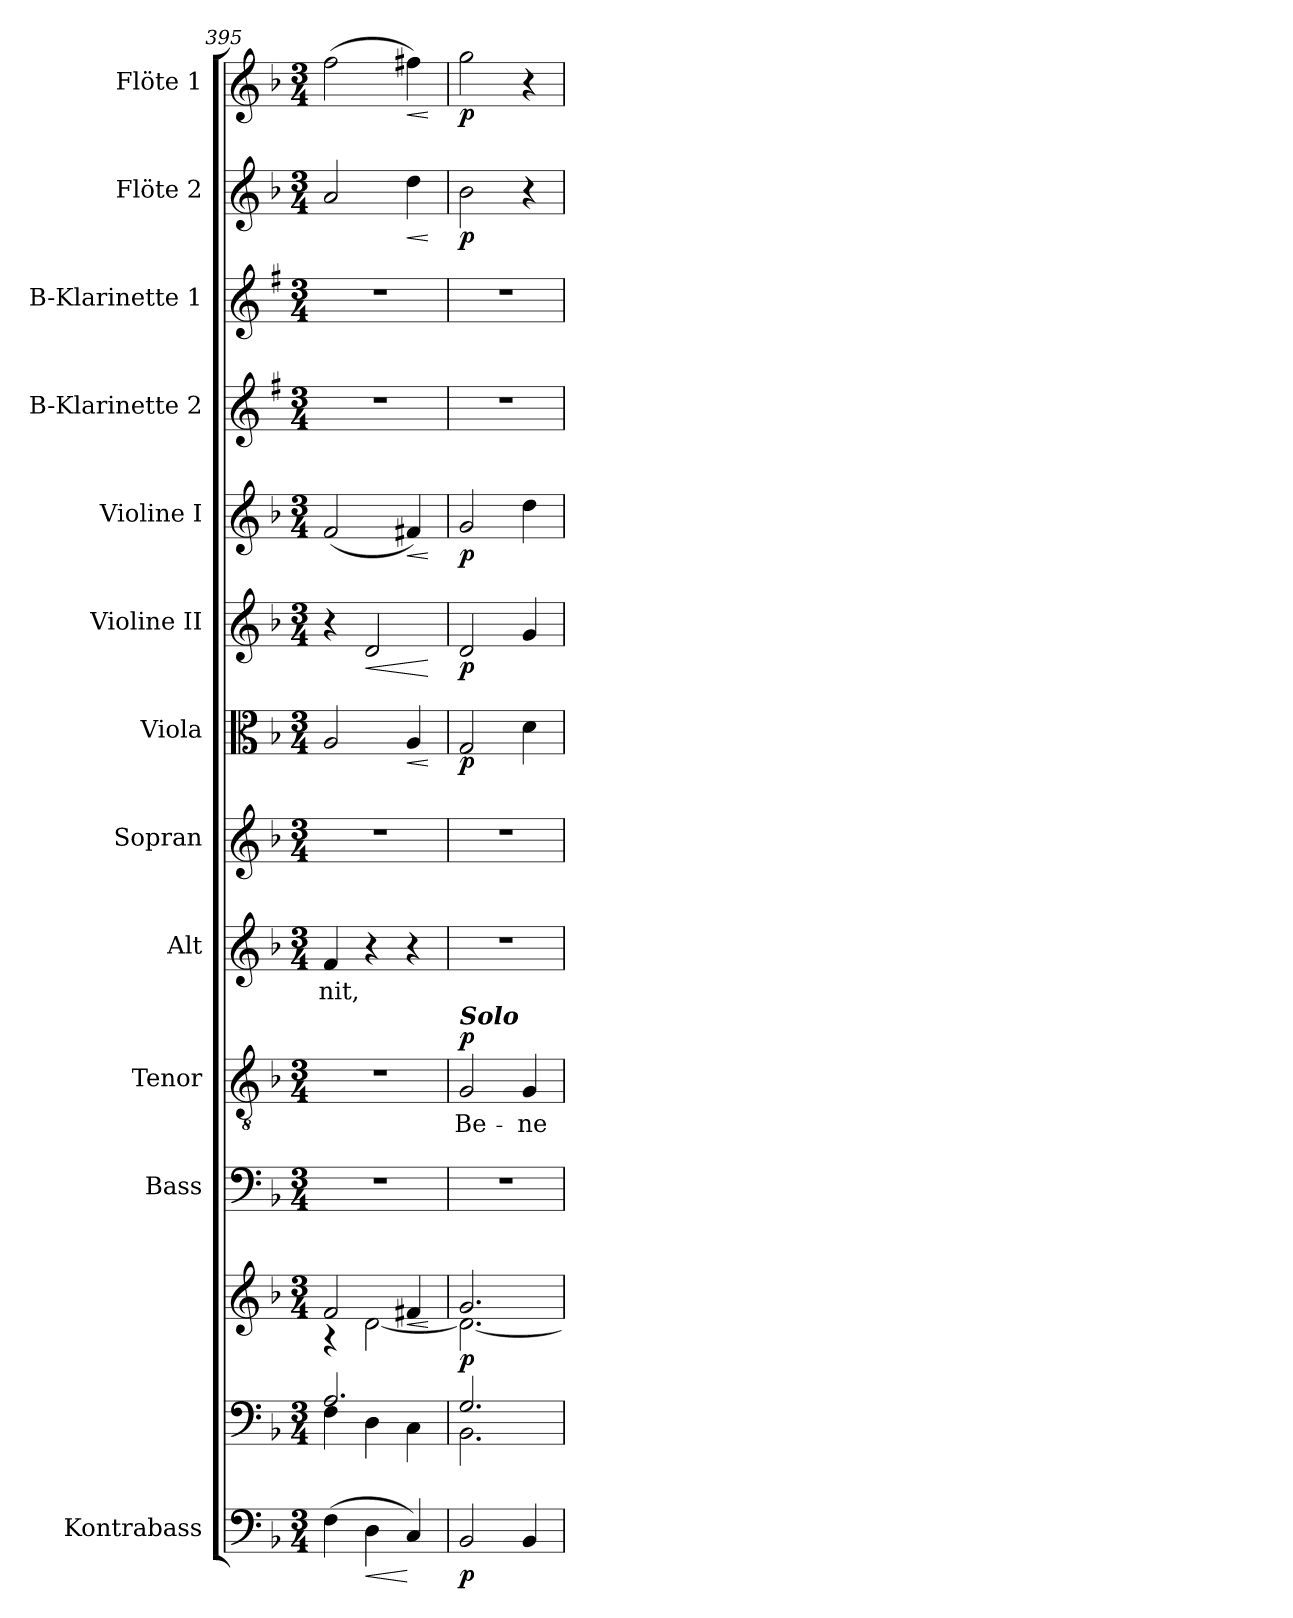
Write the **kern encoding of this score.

**kern	**dynam	**kern	**kern	**dynam	**kern	**kern	**text	**dynam	**kern	**text	**kern	**kern	**dynam	**kern	**dynam	**kern	**dynam	**kern	**kern	**kern	**dynam	**kern	**dynam
*part13	*part13	*part12	*part12	*part12	*part11	*part10	*part10	*part10	*part9	*part9	*part8	*part7	*part7	*part6	*part6	*part5	*part5	*part4	*part3	*part2	*part2	*part1	*part1
*staff14	*staff14	*staff13	*staff12	*staff12/13	*staff11	*staff10	*staff10	*staff10	*staff9	*staff9	*staff8	*staff7	*staff7	*staff6	*staff6	*staff5	*staff5	*staff4	*staff3	*staff2	*staff2	*staff1	*staff1
*I"Kontrabass	*	*	*	*	*I"Bass	*I"Tenor	*	*	*I"Alt	*	*I"Sopran	*I"Viola	*	*I"Violine II	*	*I"Violine I	*	*I"B-Klarinette 2	*I"B-Klarinette 1	*I"Flöte 2	*	*I"Flöte 1	*
*I'Kb.	*	*	*	*	*I'B.	*I'T.	*	*	*I'A.	*	*I'S.	*I'Vla.	*	*I'Vl. II	*	*I'Vl. I	*	*I'B Kl. 2	*I'B Kl. 1	*I'Fl. 2	*	*I'Fl. 1	*
*clefF4	*	*clefF4	*clefG2	*	*clefF4	*clefGv2	*	*	*clefG2	*	*clefG2	*clefC3	*	*clefG2	*	*clefG2	*	*clefG2	*clefG2	*clefG2	*	*clefG2	*
*ITrd7c12	*	*	*	*	*	*	*	*	*	*	*	*	*	*	*	*	*	*ITrd1c2	*ITrd1c2	*	*	*	*
*k[b-]	*	*k[b-]	*k[b-]	*	*k[b-]	*k[b-]	*	*	*k[b-]	*	*k[b-]	*k[b-]	*	*k[b-]	*	*k[b-]	*	*k[b-]	*k[b-]	*k[b-]	*	*k[b-]	*
*F:	*	*F:	*F:	*	*F:	*F:	*	*	*F:	*	*F:	*F:	*	*F:	*	*F:	*	*F:	*F:	*F:	*	*F:	*
*M3/4	*	*M3/4	*M3/4	*	*M3/4	*M3/4	*	*	*M3/4	*	*M3/4	*M3/4	*	*M3/4	*	*M3/4	*	*M3/4	*M3/4	*M3/4	*	*M3/4	*
=395	=395	=395	=395	=395	=395	=395	=395	=395	=395	=395	=395	=395	=395	=395	=395	=395	=395	=395	=395	=395	=395	=395	=395
*	*	*^	*^	*	*	*	*	*	*	*	*	*	*	*	*	*	*	*	*	*	*	*	*
!	!	!	!	!	!	!	!	!	!	!	!	!LO:LY:b	!	!	!	!	!	!	!	!	!	!	!	!	!
(>4FF\	.	2.A/	4F\	2f/	4rA	.	2.r	2.r	.	.	4f/	-nit,	2.r	2A/	.	4r	.	(<2f/	.	2.r	2.r	2a/	.	(>2ff\	.
!	!LO:HP:b	!	!	!	!	!	!	!	!	!	!	!	!	!	!	!	!LO:HP:b	!	!	!	!	!	!	!	!
4DD\	<	.	4D\	.	[<2d\	.	.	.	.	.	4r	.	.	.	.	2d/	<	.	.	.	.	.	.	.	.
!	!	!	!	!	!	!LO:HP:b	!	!	!	!	!	!	!	!	!LO:HP:b	!	!	!	!LO:HP:b	!	!	!	!LO:HP:b	!	!LO:HP:b
4CC/)	[	.	4C\	4f#X/	.	<	.	.	.	.	4r	.	.	4A/	<	.	.	4f#X/)	<	.	.	4dd\	<	4ff#X\)	<
*	*	*v	*v	*	*	*	*	*	*	*	*	*	*	*	*	*	*	*	*	*	*	*	*	*	*
*	*	*	*v	*v	*	*	*	*	*	*	*	*	*	*	*	*	*	*	*	*	*	*	*	*
.	.	.	.	[	.	.	.	.	.	.	.	.	[	.	[	.	[	.	.	.	[	.	[
=396	=396	=396	=396	=396	=396	=396	=396	=396	=396	=396	=396	=396	=396	=396	=396	=396	=396	=396	=396	=396	=396	=396	=396
*	*	*^	*^	*	*	*	*	*	*	*	*	*	*	*	*	*	*	*	*	*	*	*	*
!	!	!	!	!	!	!	!	!LO:TX:a:Bi:t=Solo	!	!	!	!	!	!	!	!	!	!	!	!	!	!	!	!	!
!	!LO:DY:b	!	!	!	!	!LO:DY:b	!	!	!LO:LY:b	!LO:DY:a	!	!	!	!	!LO:DY:b	!	!LO:DY:b	!	!LO:DY:b	!	!	!	!LO:DY:b	!	!LO:DY:b
2BBB-/	p	2.G/	2.BB-\	2.g/	2.d\_	p	2.r	2G/	Be-	p	2.r	.	2.r	2G/	p	2d/	p	2g/	p	2.r	2.r	2b-\	p	2gg\	p
!	!	!	!	!	!	!	!	!	!LO:LY:b	!	!	!	!	!	!	!	!	!	!	!	!	!	!	!	!
4BBB-/	.	.	.	.	.	.	.	4G/	-ne-	.	.	.	.	4d\	.	4g/	.	4dd\	.	.	.	4r	.	4r	.
*	*	*v	*v	*	*	*	*	*	*	*	*	*	*	*	*	*	*	*	*	*	*	*	*	*	*
*	*	*	*v	*v	*	*	*	*	*	*	*	*	*	*	*	*	*	*	*	*	*	*	*	*
=	=	=	=	=	=	=	=	=	=	=	=	=	=	=	=	=	=	=	=	=	=	=	=
*-	*-	*-	*-	*-	*-	*-	*-	*-	*-	*-	*-	*-	*-	*-	*-	*-	*-	*-	*-	*-	*-	*-	*-
